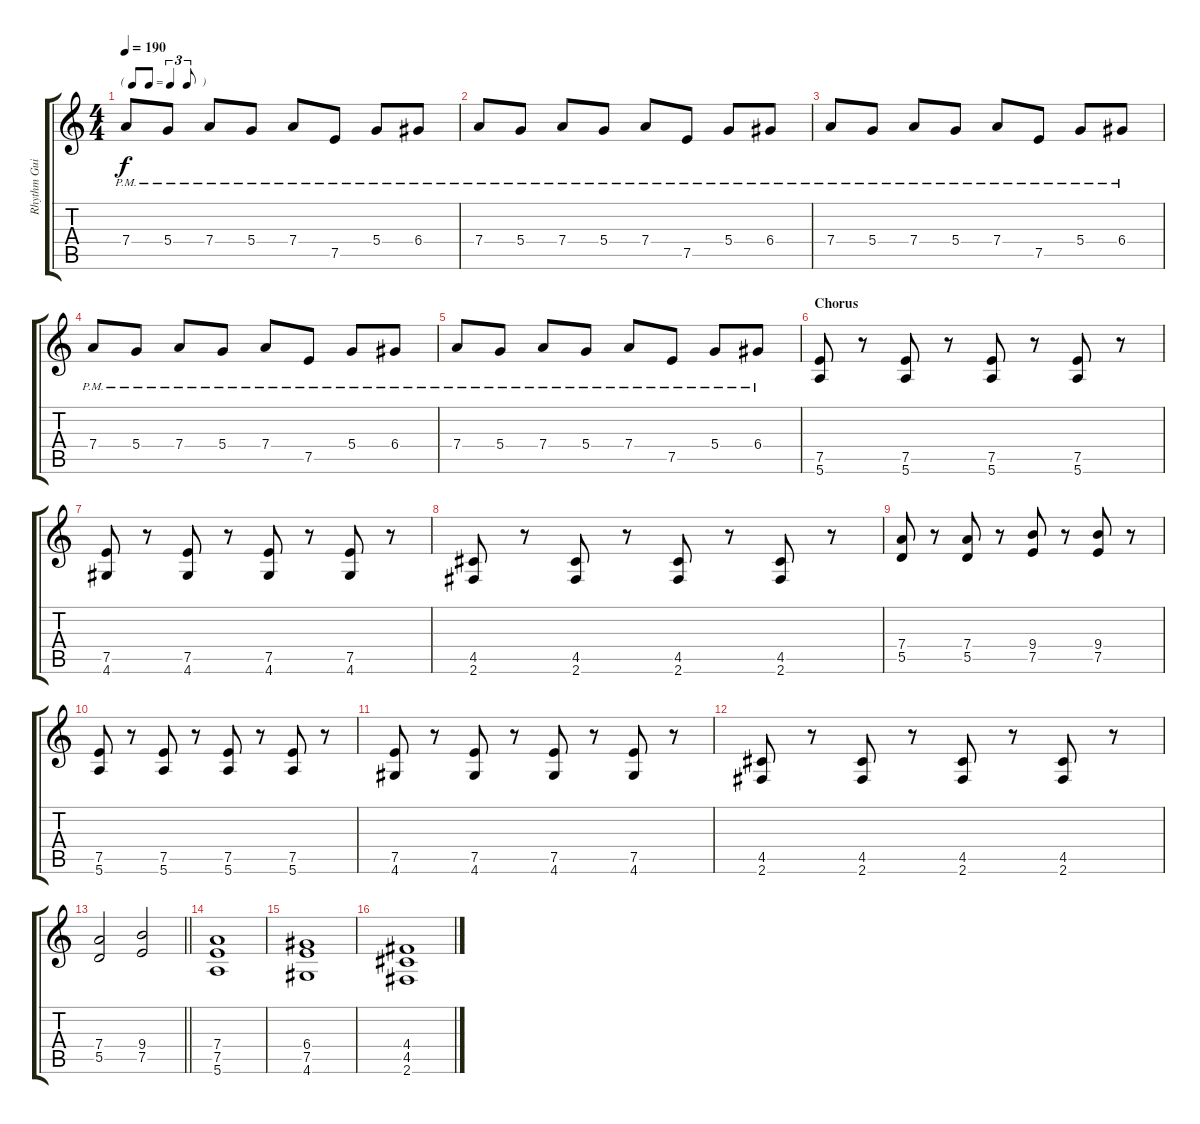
\track ("Rhythm Guitar right" "Rhythm Gui") {instrument overdrivenguitar}
\staff {score tabs}
\tuning (E4 B3 G3 D3 A2 E2) {hide}
\ts (4 4)
\tf triplet8th
\tempo 190
\clef g2
\ks c
7.4{pm}.8{dy f} 5.4{pm}.8 7.4{pm}.8 5.4{pm}.8 7.4{pm}.8 7.5{pm}.8 5.4{pm}.8 6.4{pm}.8 |
7.4{pm}.8 5.4{pm}.8 7.4{pm}.8 5.4{pm}.8 7.4{pm}.8 7.5{pm}.8 5.4{pm}.8 6.4{pm}.8 |
7.4{pm}.8 5.4{pm}.8 7.4{pm}.8 5.4{pm}.8 7.4{pm}.8 7.5{pm}.8 5.4{pm}.8 6.4{pm}.8 |
7.4{pm}.8 5.4{pm}.8 7.4{pm}.8 5.4{pm}.8 7.4{pm}.8 7.5{pm}.8 5.4{pm}.8 6.4{pm}.8 |
7.4{pm}.8 5.4{pm}.8 7.4{pm}.8 5.4{pm}.8 7.4{pm}.8 7.5{pm}.8 5.4{pm}.8 6.4{pm}.8 |
\section ("" "Chorus")
(7.5 5.6).8 r.8 (7.5 5.6).8 r.8 (7.5 5.6).8 r.8 (7.5 5.6).8 r.8 |
(7.5 4.6).8 r.8 (7.5 4.6).8 r.8 (7.5 4.6).8 r.8 (7.5 4.6).8 r.8 |
(4.5 2.6).8 r.8 (4.5 2.6).8 r.8 (4.5 2.6).8 r.8 (4.5 2.6).8 r.8 |
(7.4 5.5).8 r.8 (7.4 5.5).8 r.8 (9.4 7.5).8 r.8 (9.4 7.5).8 r.8 |
(7.5 5.6).8 r.8 (7.5 5.6).8 r.8 (7.5 5.6).8 r.8 (7.5 5.6).8 r.8 |
(7.5 4.6).8 r.8 (7.5 4.6).8 r.8 (7.5 4.6).8 r.8 (7.5 4.6).8 r.8 |
(4.5 2.6).8 r.8 (4.5 2.6).8 r.8 (4.5 2.6).8 r.8 (4.5 2.6).8 r.8 |
\barLineRight lightlight
(7.4 5.5).2 (9.4 7.5).2 |
(7.4 7.5 5.6).1 |
(6.4 7.5 4.6).1 |
(4.4 4.5 2.6).1
